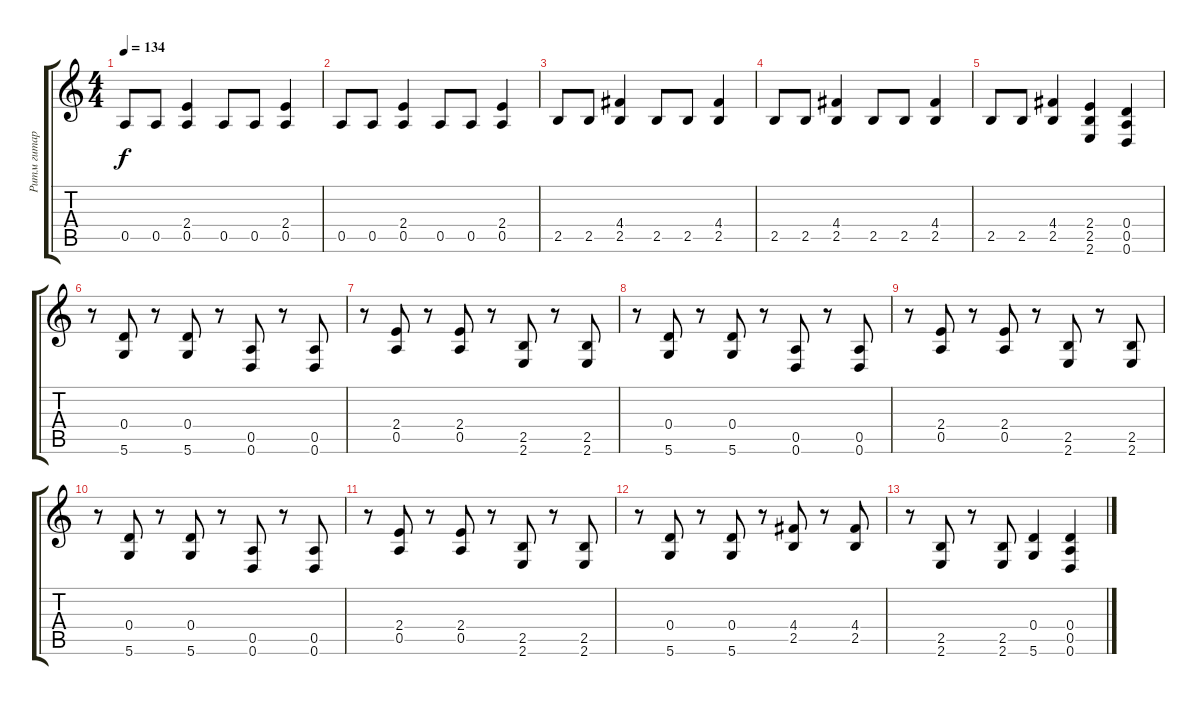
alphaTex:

\track ("Ритм гитара" "Ритм гитар") {instrument distortionguitar}
\staff {score tabs}
\tuning (E4 B3 G3 D3 A2 D2) {hide}
\ts (4 4)
\tempo 134
\clef g2
\ks c
0.5.8{dy f} 0.5.8 (2.4 0.5).4 0.5.8 0.5.8 (2.4 0.5).4 |
0.5.8 0.5.8 (2.4 0.5).4 0.5.8 0.5.8 (2.4 0.5).4 |
2.5.8 2.5.8 (4.4 2.5).4 2.5.8 2.5.8 (4.4 2.5).4 |
2.5.8 2.5.8 (4.4 2.5).4 2.5.8 2.5.8 (4.4 2.5).4 |
2.5.8 2.5.8 (4.4 2.5).4 (2.4 2.5 2.6).4 (0.4 0.5 0.6).4 |
r.8 (0.4 5.6).8 r.8 (0.4 5.6).8 r.8 (0.5 0.6).8 r.8 (0.5 0.6).8 |
r.8 (2.4 0.5).8 r.8 (2.4 0.5).8 r.8 (2.5 2.6).8 r.8 (2.5 2.6).8 |
r.8 (0.4 5.6).8 r.8 (0.4 5.6).8 r.8 (0.5 0.6).8 r.8 (0.5 0.6).8 |
r.8 (2.4 0.5).8 r.8 (2.4 0.5).8 r.8 (2.5 2.6).8 r.8 (2.5 2.6).8 |
r.8 (0.4 5.6).8 r.8 (0.4 5.6).8 r.8 (0.5 0.6).8 r.8 (0.5 0.6).8 |
r.8 (2.4 0.5).8 r.8 (2.4 0.5).8 r.8 (2.5 2.6).8 r.8 (2.5 2.6).8 |
r.8 (0.4 5.6).8 r.8 (0.4 5.6).8 r.8 (4.4 2.5).8 r.8 (4.4 2.5).8 |
r.8 (2.5 2.6).8 r.8 (2.5 2.6).8 (0.4 5.6).4 (0.4 0.5 0.6).4
